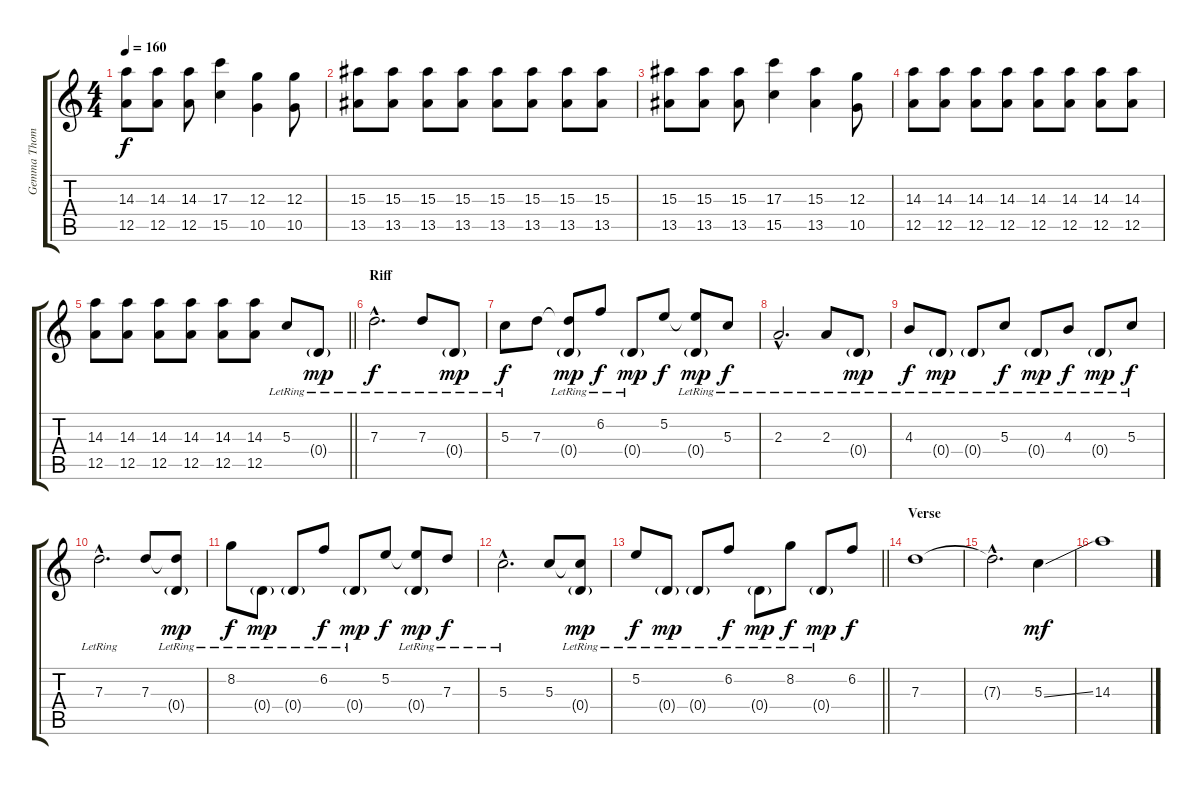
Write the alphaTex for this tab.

\track ("Gemma Thompson - Guitar" "Gemma Thom") {instrument distortionguitar}
\staff {score tabs}
\tuning (E4 B3 G3 D3 A2 E2) {hide}
\ts (4 4)
\tempo 160
\clef g2
\ks c
(14.3 12.5).8{dy f} (14.3 12.5).8 (14.3 12.5).8 (17.3 15.5).4 (12.3 10.5).4 (12.3 10.5).8 |
(15.3 13.5).8 (15.3 13.5).8 (15.3 13.5).8 (15.3 13.5).8 (15.3 13.5).8 (15.3 13.5).8 (15.3 13.5).8 (15.3 13.5).8 |
(15.3 13.5).8 (15.3 13.5).8 (15.3 13.5).8 (17.3 15.5).4 (15.3 13.5).4 (12.3 10.5).8 |
(14.3 12.5).8 (14.3 12.5).8 (14.3 12.5).8 (14.3 12.5).8 (14.3 12.5).8 (14.3 12.5).8 (14.3 12.5).8 (14.3 12.5).8 |
\barLineRight lightlight
(14.3 12.5).8 (14.3 12.5).8 (14.3 12.5).8 (14.3 12.5).8 (14.3 12.5).8 (14.3 12.5).8 5.3{lr}.8 0.4{g lr}.8{dy mp} |
\section ("" "Riff")
7.3{hac lr}.2{d dy f} 7.3{lr}.8 0.4{g lr}.8{dy mp} |
5.3{lr}.8{dy f} 7.3.8 (7.3{t} 0.4{g lr}).8{dy mp} 6.2{lr}.8{dy f} 0.4{g lr}.8{dy mp} 5.2.8{dy f} (5.2{t} 0.4{g lr}).8{dy mp} 5.3{lr}.8{dy f} |
2.3{hac lr}.2{d} 2.3{lr}.8 0.4{g lr}.8{dy mp} |
4.3{lr}.8{dy f} 0.4{g lr}.8{dy mp} 0.4{g lr}.8 5.3{lr}.8{dy f} 0.4{g lr}.8{dy mp} 4.3{lr}.8{dy f} 0.4{g lr}.8{dy mp} 5.3{lr}.8{dy f} |
7.3{hac lr}.2{d} 7.3.8 (7.3{t} 0.4{g lr}).8{dy mp} |
8.2{lr}.8{dy f} 0.4{g lr}.8{dy mp} 0.4{g lr}.8 6.2{lr}.8{dy f} 0.4{g lr}.8{dy mp} 5.2.8{dy f} (5.2{t} 0.4{g lr}).8{dy mp} 7.3{lr}.8{dy f} |
5.3{hac lr}.2{d} 5.3.8 (5.3{t} 0.4{g lr}).8{dy mp} |
\barLineRight lightlight
5.2{lr}.8{dy f} 0.4{g lr}.8{dy mp} 0.4{g lr}.8 6.2{lr}.8{dy f} 0.4{g lr}.8{dy mp} 8.2{lr}.8{dy f} 0.4{g lr}.8{dy mp} 6.2.8{dy f} |
\section ("" "Verse")
7.3.1 |
7.3{hac t}.2{d} 5.3{ss}.4{dy mf} |
14.3.1
